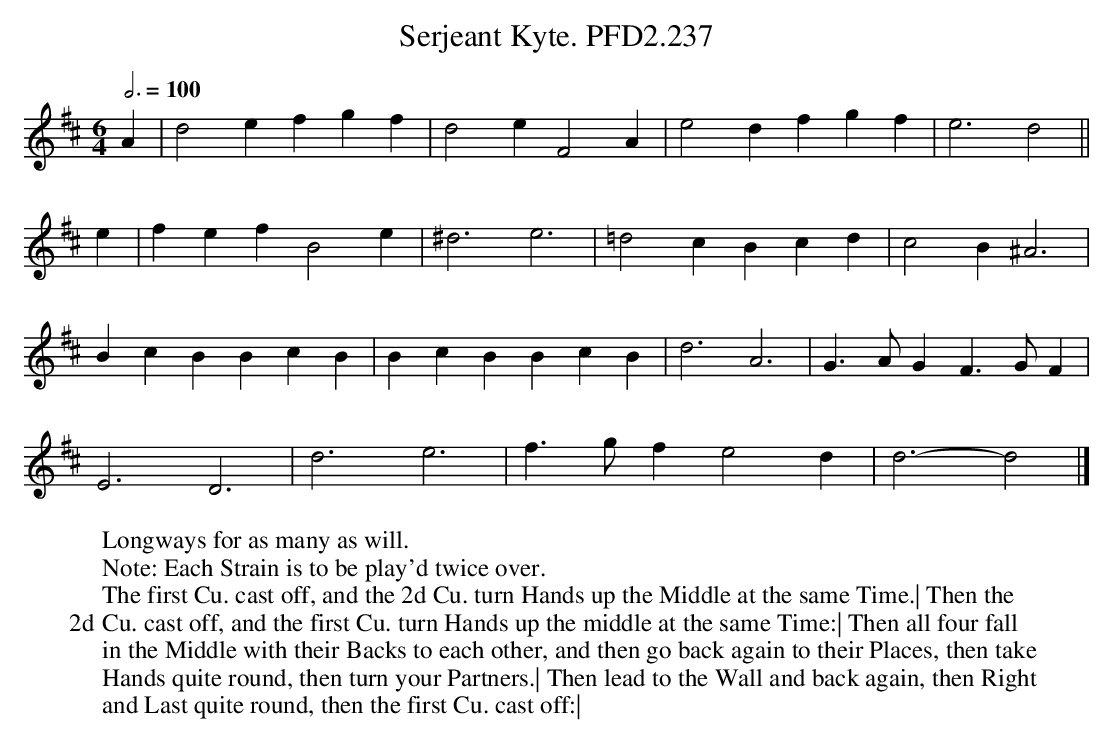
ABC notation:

X:1
T:Serjeant Kyte. PFD2.237
M:6/4
L:1/4
Q:3/4=100
K:D
A|d2efgf|d2eF2A|e2dfgf|e3d2||
e|fefB2e|^d3e3|=d2cBcd|c2B^A3|
BcBBcB|BcBBcB|d3A3|G>AGF>GF|
E3D3|d3e3|f>gfe2d|d3-d2|]
W:Longways for as many as will.
W:Note: Each Strain is to be play'd twice over.
W:The first Cu. cast off, and the 2d Cu. turn Hands up the Middle at the same Time.| Then the
W:2d Cu. cast off, and the first Cu. turn Hands up the middle at the same Time:| Then all four fall
W:in the Middle with their Backs to each other, and then go back again to their Places, then take
W:Hands quite round, then turn your Partners.| Then lead to the Wall and back again, then Right
W:and Last quite round, then the first Cu. cast off:|
